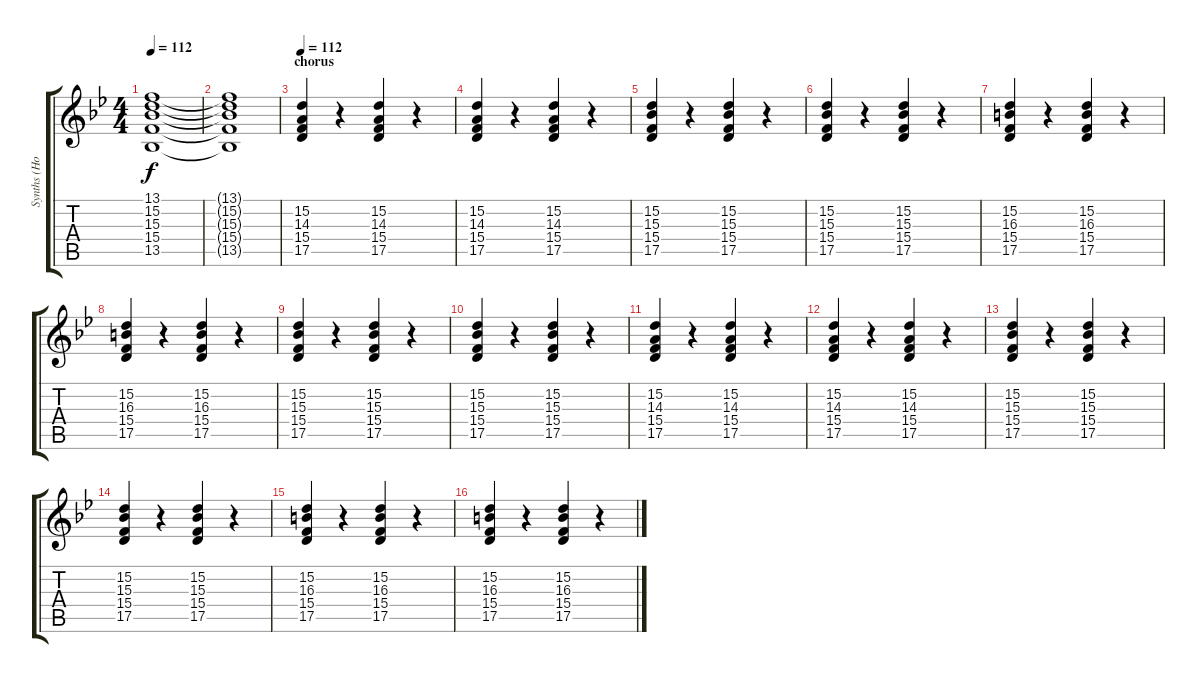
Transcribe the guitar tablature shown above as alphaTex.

\track ("Synths (Hogson)" "Synths (Ho") {instrument stringensemble1}
\staff {score tabs}
\tuning (E4 B3 G3 D3 A2 E2) {hide}
\ts (4 4)
\tempo 112
\clef g2
\ks bb
(13.1 15.2 15.3 15.4 13.5).1{dy f} |
(13.1{t} 15.2{t} 15.3{t} 15.4{t} 13.5{t}).1 |
\section ("" "chorus")
\tempo 112
(15.2 14.3 15.4 17.5).4 r.4 (15.2 14.3 15.4 17.5).4 r.4 |
(15.2 14.3 15.4 17.5).4 r.4 (15.2 14.3 15.4 17.5).4 r.4 |
(15.2 15.3 15.4 17.5).4 r.4 (15.2 15.3 15.4 17.5).4 r.4 |
(15.2 15.3 15.4 17.5).4 r.4 (15.2 15.3 15.4 17.5).4 r.4 |
(15.2 16.3 15.4 17.5).4 r.4 (15.2 16.3 15.4 17.5).4 r.4 |
(15.2 16.3 15.4 17.5).4 r.4 (15.2 16.3 15.4 17.5).4 r.4 |
(15.2 15.3 15.4 17.5).4 r.4 (15.2 15.3 15.4 17.5).4 r.4 |
(15.2 15.3 15.4 17.5).4 r.4 (15.2 15.3 15.4 17.5).4 r.4 |
(15.2 14.3 15.4 17.5).4 r.4 (15.2 14.3 15.4 17.5).4 r.4 |
(15.2 14.3 15.4 17.5).4 r.4 (15.2 14.3 15.4 17.5).4 r.4 |
(15.2 15.3 15.4 17.5).4 r.4 (15.2 15.3 15.4 17.5).4 r.4 |
(15.2 15.3 15.4 17.5).4 r.4 (15.2 15.3 15.4 17.5).4 r.4 |
(15.2 16.3 15.4 17.5).4 r.4 (15.2 16.3 15.4 17.5).4 r.4 |
(15.2 16.3 15.4 17.5).4 r.4 (15.2 16.3 15.4 17.5).4 r.4
